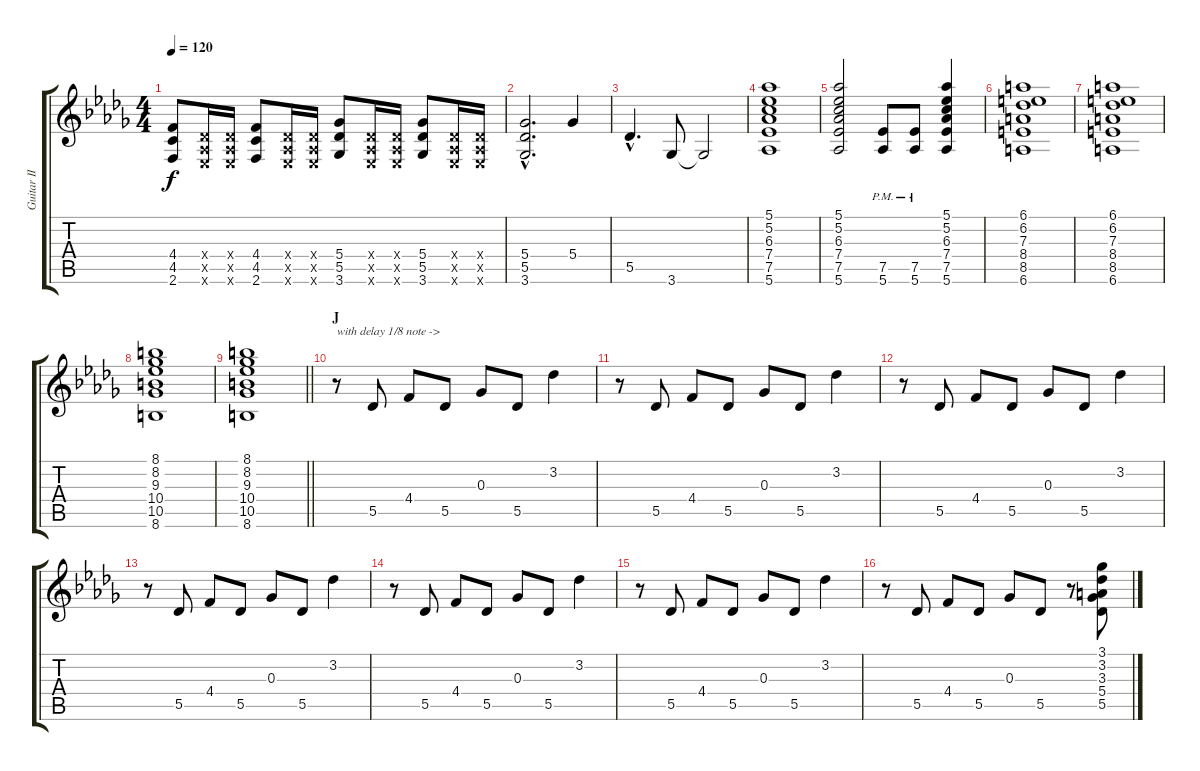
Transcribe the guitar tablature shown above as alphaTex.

\track ("Guitar II" "Guitar II") {instrument distortionguitar}
\staff {score tabs}
\tuning (Eb4 Bb3 Gb3 Db3 Ab2 Eb2) {hide}
\ts (4 4)
\tempo 120
\clef g2
\ks db
(4.4 4.5 2.6).8{dy f} (0.4{x} 0.5{x} 0.6{x}).16 (0.4{x} 0.5{x} 0.6{x}).16 (4.4 4.5 2.6).8 (0.4{x} 0.5{x} 0.6{x}).16 (0.4{x} 0.5{x} 0.6{x}).16 (5.4 5.5 3.6).8 (0.4{x} 0.5{x} 0.6{x}).16 (0.4{x} 0.5{x} 0.6{x}).16 (5.4 5.5 3.6).8 (0.4{x} 0.5{x} 0.6{x}).16 (0.4{x} 0.5{x} 0.6{x}).16 |
(5.4{hac} 5.5{hac} 3.6{hac}).2{d} 5.4.4 |
5.5{hac}.4{d} 3.6.8 3.6{t}.2 |
(5.1 5.2 6.3 7.4 7.5 5.6).1 |
(5.1 5.2 6.3 7.4 7.5 5.6).2 (7.5{pm} 5.6{pm}).8 (7.5{pm} 5.6{pm}).8 (5.1 5.2 6.3 7.4 7.5 5.6).4 |
(6.1 6.2 7.3 8.4 8.5 6.6).1 |
(6.1 6.2 7.3 8.4 8.5 6.6).1 |
(8.1 8.2 9.3 10.4 10.5 8.6).1 |
\barLineRight lightlight
(8.1 8.2 9.3 10.4 10.5 8.6).1 |
\section ("" "J")
r.8{txt "with delay 1/8 note ->"} 5.5.8 4.4.8 5.5.8 0.3.8 5.5.8 3.2.4 |
r.8 5.5.8 4.4.8 5.5.8 0.3.8 5.5.8 3.2.4 |
r.8 5.5.8 4.4.8 5.5.8 0.3.8 5.5.8 3.2.4 |
r.8 5.5.8 4.4.8 5.5.8 0.3.8 5.5.8 3.2.4 |
r.8 5.5.8 4.4.8 5.5.8 0.3.8 5.5.8 3.2.4 |
r.8 5.5.8 4.4.8 5.5.8 0.3.8 5.5.8 3.2.4 |
r.8 5.5.8 4.4.8 5.5.8 0.3.8 5.5.8 r.8 (3.1 3.2 3.3 5.4 5.5).8
